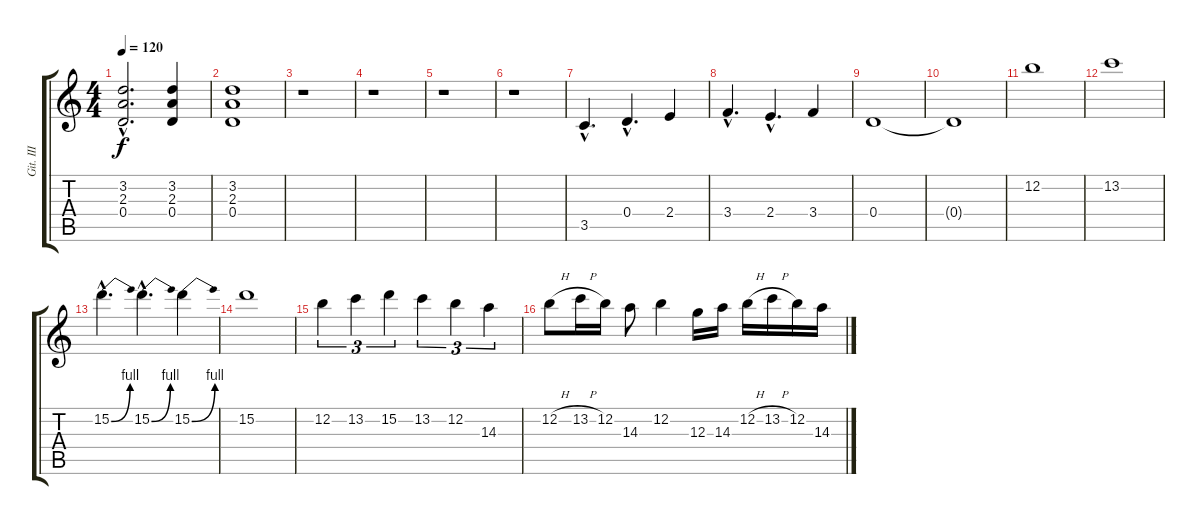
\track ("Git. III" "Git. III") {instrument overdrivenguitar}
\staff {score tabs}
\tuning (E4 B3 G3 D3 A2 E2) {hide}
\ts (4 4)
\tempo 120
\clef g2
\ks c
(3.2{hac} 2.3{hac} 0.4{hac}).2{d dy f} (3.2 2.3 0.4).4 |
(3.2 2.3 0.4).1 |
r.1 |
r.1 |
r.1 |
r.1 |
3.5{hac}.4{d} 0.4{hac}.4{d} 2.4.4 |
3.4{hac}.4{d} 2.4{hac}.4{d} 3.4.4 |
0.4.1 |
0.4{t}.1 |
12.2.1 |
13.2.1 |
15.2{be (bend 0 0 60 4) hac}.4{d} 15.2{be (bend 0 0 60 4) hac}.4{d} 15.2{be (bend 0 0 60 4)}.4 |
15.2.1 |
12.2.4{tu (3 2)} 13.2.4{tu (3 2)} 15.2.4{tu (3 2)} 13.2.4{tu (3 2)} 12.2.4{tu (3 2)} 14.3.4{tu (3 2)} |
12.2{h}.8 13.2{h}.16 12.2.16 14.3.8 12.2.4 12.3.16 14.3.16 12.2{h}.16 13.2{h}.16 12.2.16 14.3.16
